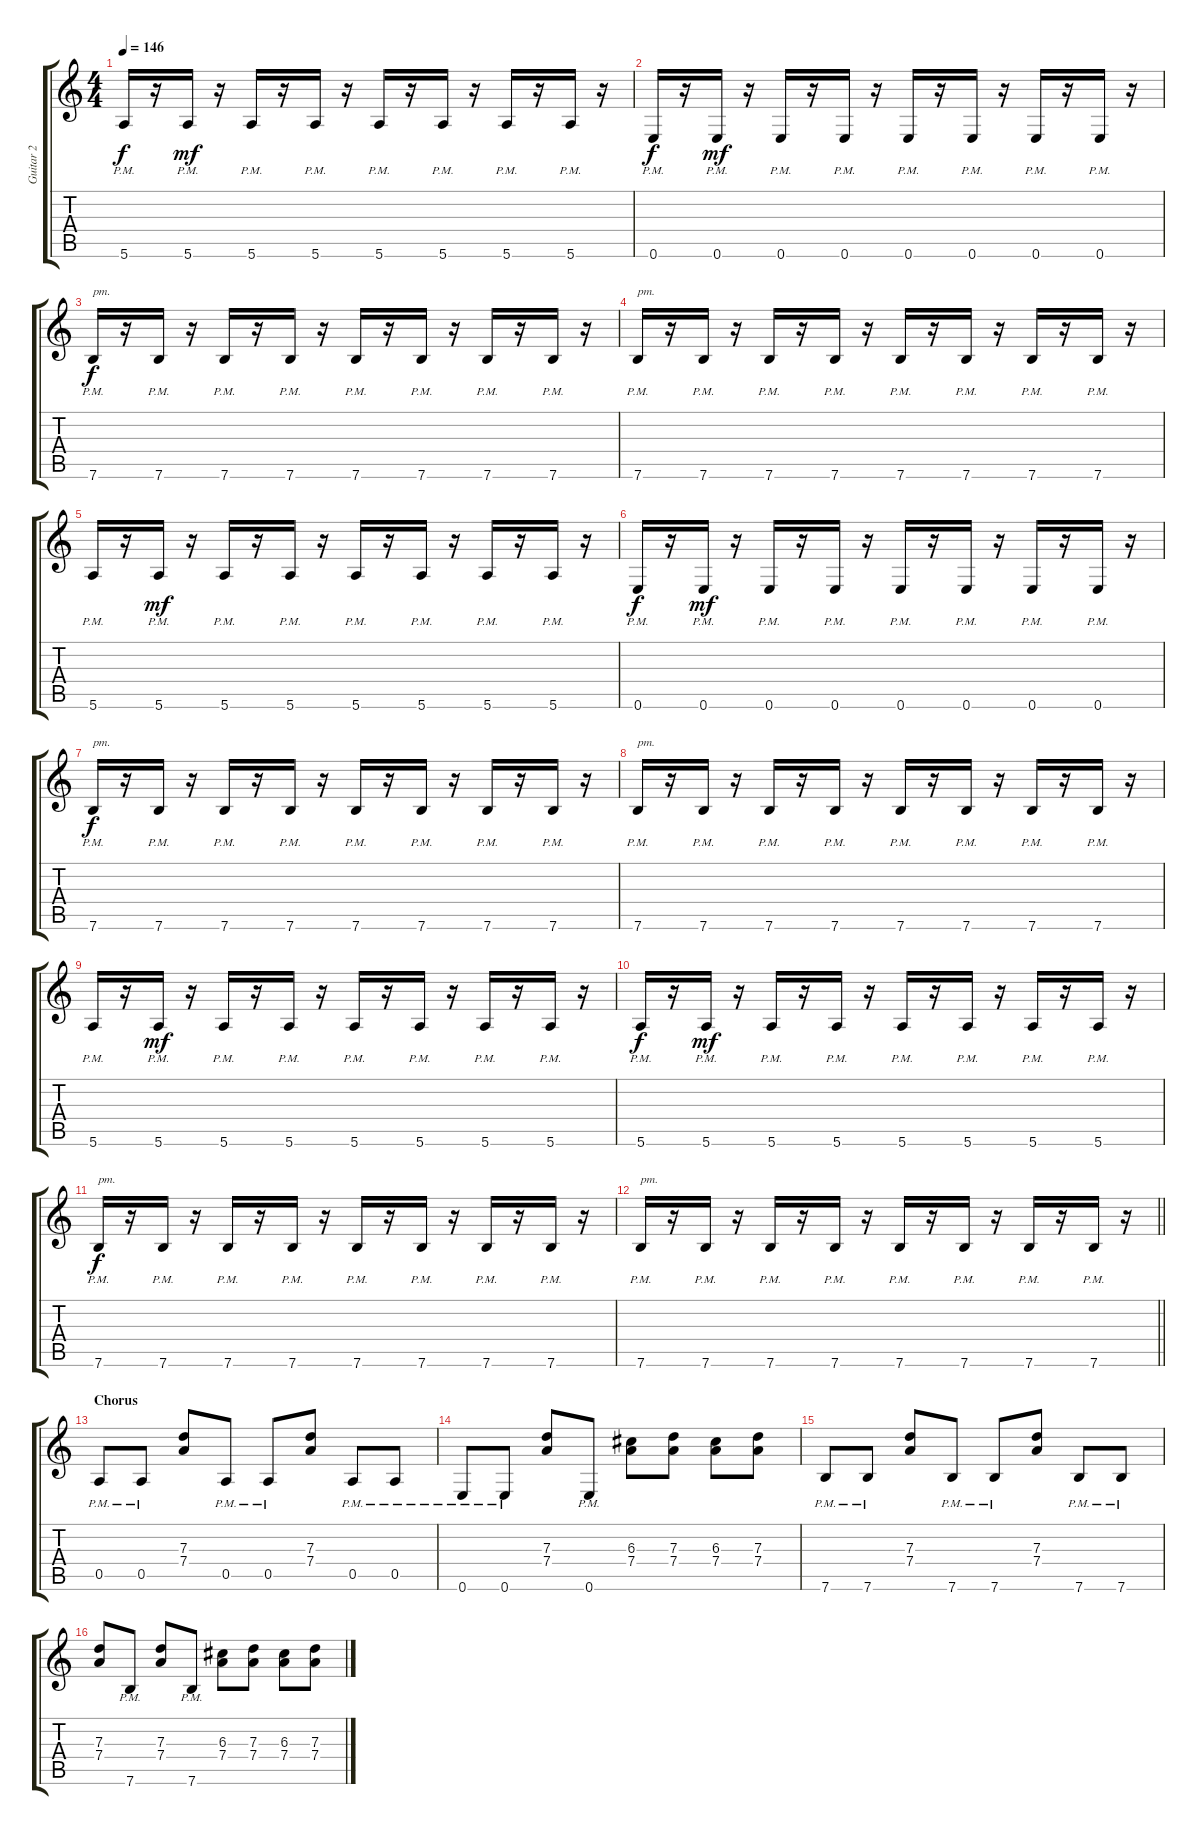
\track ("Guitar 2" "Guitar 2") {instrument distortionguitar}
\staff {score tabs}
\tuning (E4 B3 G3 D3 A2 E2) {hide}
\ts (4 4)
\tempo 146
\clef g2
\ks c
5.6{pm}.16{dy f} r.16 5.6{pm}.16{dy mf} r.16 5.6{pm}.16 r.16 5.6{pm}.16 r.16 5.6{pm}.16 r.16 5.6{pm}.16 r.16 5.6{pm}.16 r.16 5.6{pm}.16 r.16 |
0.6{pm}.16{dy f} r.16 0.6{pm}.16{dy mf} r.16 0.6{pm}.16 r.16 0.6{pm}.16 r.16 0.6{pm}.16 r.16 0.6{pm}.16 r.16 0.6{pm}.16 r.16 0.6{pm}.16 r.16 |
7.6{pm}.16{txt "pm." dy f} r.16 7.6{pm}.16 r.16 7.6{pm}.16 r.16 7.6{pm}.16 r.16 7.6{pm}.16 r.16 7.6{pm}.16 r.16 7.6{pm}.16 r.16 7.6{pm}.16 r.16 |
7.6{pm}.16{txt "pm."} r.16 7.6{pm}.16 r.16 7.6{pm}.16 r.16 7.6{pm}.16 r.16 7.6{pm}.16 r.16 7.6{pm}.16 r.16 7.6{pm}.16 r.16 7.6{pm}.16 r.16 |
5.6{pm}.16 r.16 5.6{pm}.16{dy mf} r.16 5.6{pm}.16 r.16 5.6{pm}.16 r.16 5.6{pm}.16 r.16 5.6{pm}.16 r.16 5.6{pm}.16 r.16 5.6{pm}.16 r.16 |
0.6{pm}.16{dy f} r.16 0.6{pm}.16{dy mf} r.16 0.6{pm}.16 r.16 0.6{pm}.16 r.16 0.6{pm}.16 r.16 0.6{pm}.16 r.16 0.6{pm}.16 r.16 0.6{pm}.16 r.16 |
7.6{pm}.16{txt "pm." dy f} r.16 7.6{pm}.16 r.16 7.6{pm}.16 r.16 7.6{pm}.16 r.16 7.6{pm}.16 r.16 7.6{pm}.16 r.16 7.6{pm}.16 r.16 7.6{pm}.16 r.16 |
7.6{pm}.16{txt "pm."} r.16 7.6{pm}.16 r.16 7.6{pm}.16 r.16 7.6{pm}.16 r.16 7.6{pm}.16 r.16 7.6{pm}.16 r.16 7.6{pm}.16 r.16 7.6{pm}.16 r.16 |
5.6{pm}.16 r.16 5.6{pm}.16{dy mf} r.16 5.6{pm}.16 r.16 5.6{pm}.16 r.16 5.6{pm}.16 r.16 5.6{pm}.16 r.16 5.6{pm}.16 r.16 5.6{pm}.16 r.16 |
5.6{pm}.16{dy f} r.16 5.6{pm}.16{dy mf} r.16 5.6{pm}.16 r.16 5.6{pm}.16 r.16 5.6{pm}.16 r.16 5.6{pm}.16 r.16 5.6{pm}.16 r.16 5.6{pm}.16 r.16 |
7.6{pm}.16{txt "pm." dy f} r.16 7.6{pm}.16 r.16 7.6{pm}.16 r.16 7.6{pm}.16 r.16 7.6{pm}.16 r.16 7.6{pm}.16 r.16 7.6{pm}.16 r.16 7.6{pm}.16 r.16 |
\barLineRight lightlight
7.6{pm}.16{txt "pm."} r.16 7.6{pm}.16 r.16 7.6{pm}.16 r.16 7.6{pm}.16 r.16 7.6{pm}.16 r.16 7.6{pm}.16 r.16 7.6{pm}.16 r.16 7.6{pm}.16 r.16 |
\section ("" "Chorus")
0.5{pm}.8 0.5{pm}.8 (7.3 7.4).8 0.5{pm}.8 0.5{pm}.8 (7.3 7.4).8 0.5{pm}.8 0.5{pm}.8 |
0.6{pm}.8 0.6{pm}.8 (7.3 7.4).8 0.6{pm}.8 (6.3 7.4).8 (7.3 7.4).8 (6.3 7.4).8 (7.3 7.4).8 |
7.6{pm}.8 7.6{pm}.8 (7.3 7.4).8 7.6{pm}.8 7.6{pm}.8 (7.3 7.4).8 7.6{pm}.8 7.6{pm}.8 |
(7.3 7.4).8 7.6{pm}.8 (7.3 7.4).8 7.6{pm}.8 (6.3 7.4).8 (7.3 7.4).8 (6.3 7.4).8 (7.3 7.4).8
